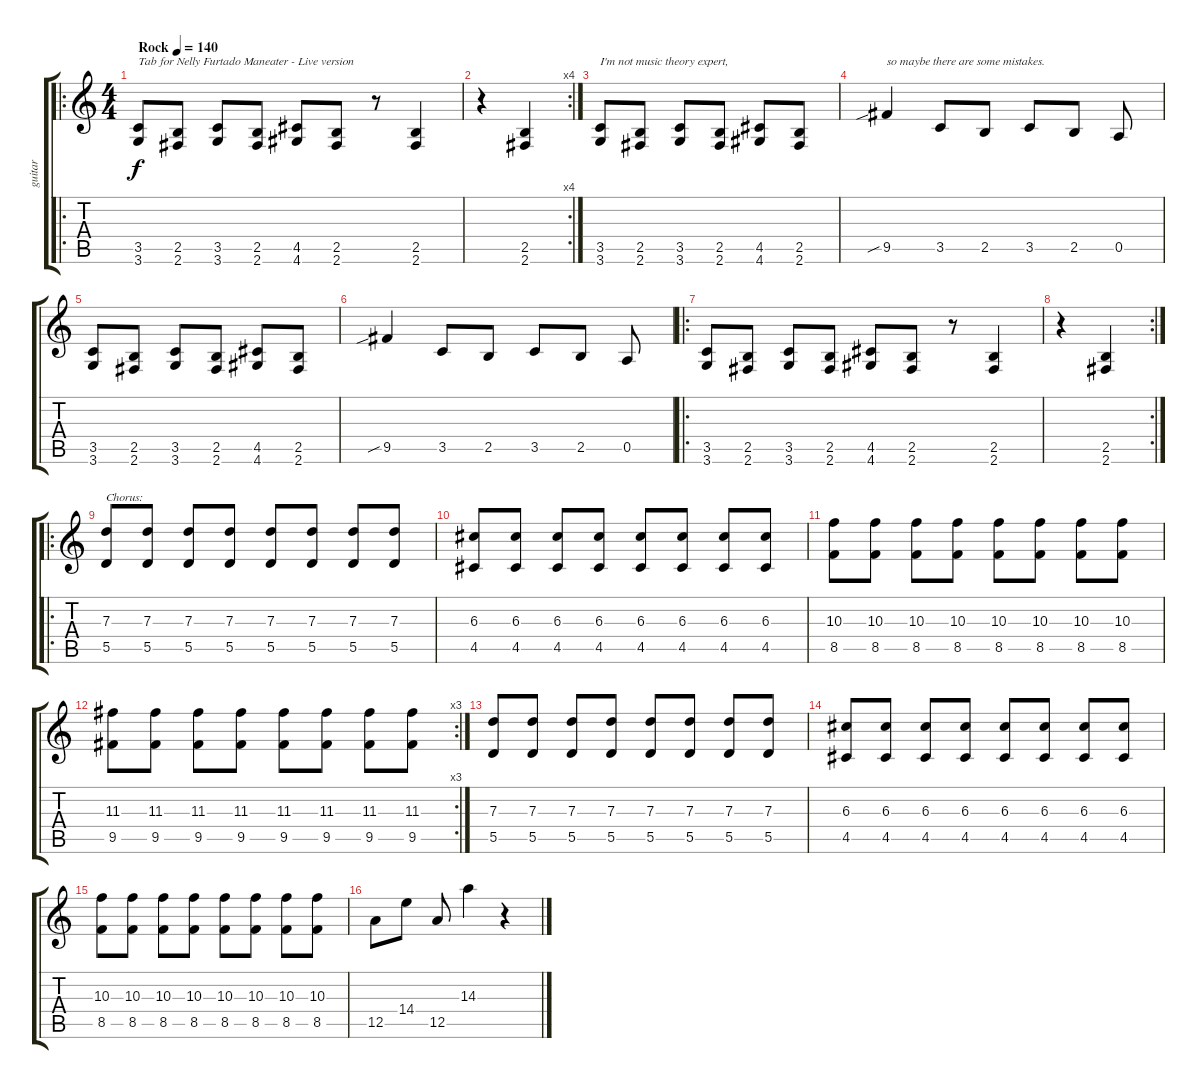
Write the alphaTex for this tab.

\track ("guitar" "guitar") {instrument distortionguitar}
\staff {score tabs}
\tuning (E4 B3 G3 D3 A2 E2) {hide}
\ro
\ts (4 4)
\tempo (140 "Rock")
\clef g2
\ks c
(3.5 3.6).8{txt "Tab for Nelly Furtado Maneater - Live version" dy f instrument distortionguitar} (2.5 2.6).8 (3.5 3.6).8 (2.5 2.6).8 (4.5 4.6).8 (2.5 2.6).8 r.8 (2.5 2.6).4 |
\rc 4
r.4 (2.5 2.6).4 |
(3.5 3.6).8{txt "I'm not music theory expert, "} (2.5 2.6).8 (3.5 3.6).8 (2.5 2.6).8 (4.5 4.6).8 (2.5 2.6).8 |
9.5{sib}.4{txt "so maybe there are some mistakes."} 3.5.8 2.5.8 3.5.8 2.5.8 0.5.8 |
(3.5 3.6).8 (2.5 2.6).8 (3.5 3.6).8 (2.5 2.6).8 (4.5 4.6).8 (2.5 2.6).8 |
9.5{sib}.4 3.5.8 2.5.8 3.5.8 2.5.8 0.5.8 |
\ro
(3.5 3.6).8 (2.5 2.6).8 (3.5 3.6).8 (2.5 2.6).8 (4.5 4.6).8 (2.5 2.6).8 r.8 (2.5 2.6).4 |
\rc 2
r.4 (2.5 2.6).4 |
\ro
(7.3 5.5).8{txt "Chorus: "} (7.3 5.5).8 (7.3 5.5).8 (7.3 5.5).8 (7.3 5.5).8 (7.3 5.5).8 (7.3 5.5).8 (7.3 5.5).8 |
(6.3 4.5).8 (6.3 4.5).8 (6.3 4.5).8 (6.3 4.5).8 (6.3 4.5).8 (6.3 4.5).8 (6.3 4.5).8 (6.3 4.5).8 |
(10.3 8.5).8 (10.3 8.5).8 (10.3 8.5).8 (10.3 8.5).8 (10.3 8.5).8 (10.3 8.5).8 (10.3 8.5).8 (10.3 8.5).8 |
\rc 3
(11.3 9.5).8 (11.3 9.5).8 (11.3 9.5).8 (11.3 9.5).8 (11.3 9.5).8 (11.3 9.5).8 (11.3 9.5).8 (11.3 9.5).8 |
(7.3 5.5).8 (7.3 5.5).8 (7.3 5.5).8 (7.3 5.5).8 (7.3 5.5).8 (7.3 5.5).8 (7.3 5.5).8 (7.3 5.5).8 |
(6.3 4.5).8 (6.3 4.5).8 (6.3 4.5).8 (6.3 4.5).8 (6.3 4.5).8 (6.3 4.5).8 (6.3 4.5).8 (6.3 4.5).8 |
(10.3 8.5).8 (10.3 8.5).8 (10.3 8.5).8 (10.3 8.5).8 (10.3 8.5).8 (10.3 8.5).8 (10.3 8.5).8 (10.3 8.5).8 |
12.5.8 14.4.8 12.5.8 14.3.4 r.4
